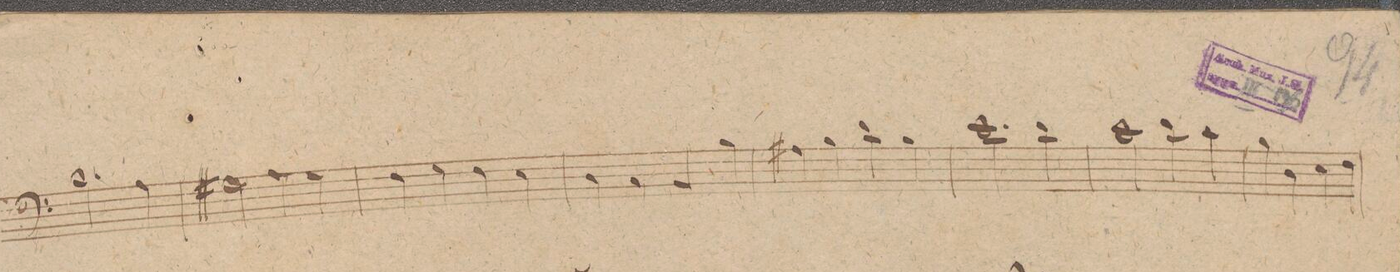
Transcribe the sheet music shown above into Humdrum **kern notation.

**kern	**dynam
*I"Fagotto. 1mo	*
*clefF4	*
*k[f#c#g#]	*
*met(c|)	*
*M2/2	*
2.B\)	.
4A\	.
=248	=248
2G#X\	.
4A\	.
4G#\	.
=249	=249
4F#\	.
4G#\	.
4F#\	.
4E\	.
=250	=250
4D\	.
4C#\	.
4BB\	.
4B\	.
=251	=251
4A#X\	.
4B\	.
4d\	.
4B\	.
=252	=252
2.e\	.
4d\	.
=253	=253
2c#\	.
4d\	.
4c#\	.
=254	=254
4B\	.
4D\	.
4E\	.
4F#\	.
=255	=255
*-	*-
